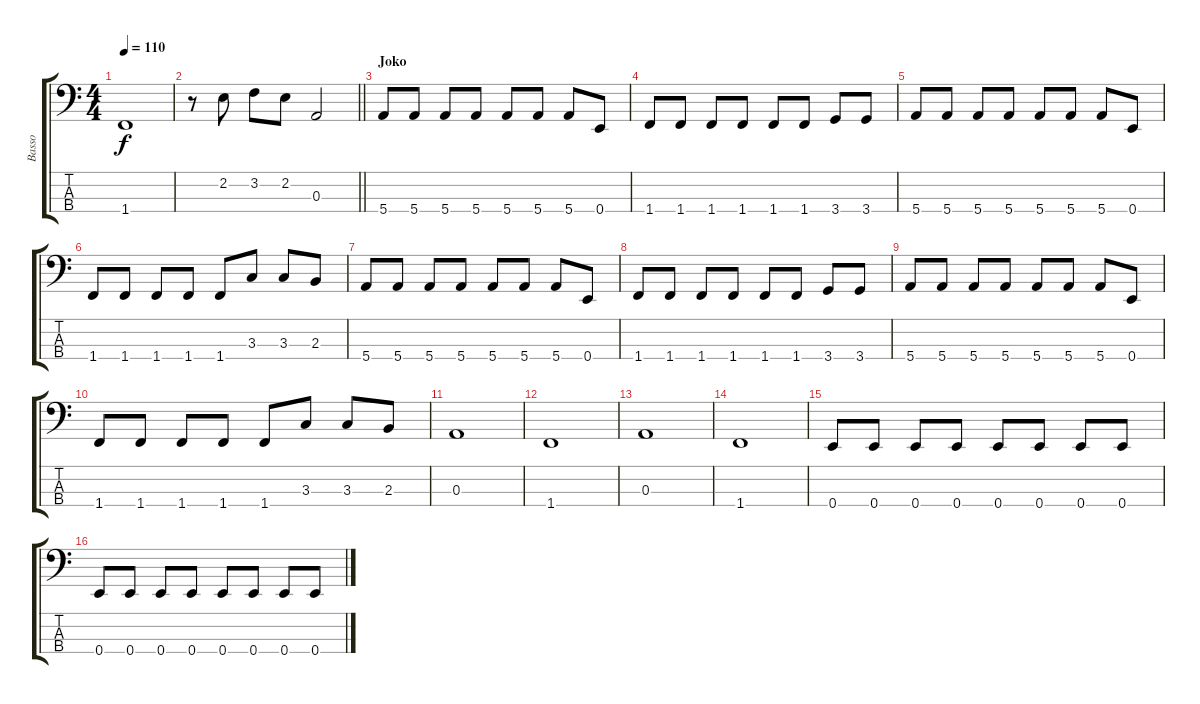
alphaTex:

\track ("Basso" "Basso") {instrument electricbasspick}
\staff {score tabs}
\tuning (G2 D2 A1 E1) {hide}
\ts (4 4)
\tempo 110
\clef f4
\ks c
1.4.1{dy f} |
\barLineRight lightlight
r.8 2.2.8 3.2.8 2.2.8 0.3.2 |
\section ("" "Joko")
5.4.8 5.4.8 5.4.8 5.4.8 5.4.8 5.4.8 5.4.8 0.4.8 |
1.4.8 1.4.8 1.4.8 1.4.8 1.4.8 1.4.8 3.4.8 3.4.8 |
5.4.8 5.4.8 5.4.8 5.4.8 5.4.8 5.4.8 5.4.8 0.4.8 |
1.4.8 1.4.8 1.4.8 1.4.8 1.4.8 3.3.8 3.3.8 2.3.8 |
5.4.8 5.4.8 5.4.8 5.4.8 5.4.8 5.4.8 5.4.8 0.4.8 |
1.4.8 1.4.8 1.4.8 1.4.8 1.4.8 1.4.8 3.4.8 3.4.8 |
5.4.8 5.4.8 5.4.8 5.4.8 5.4.8 5.4.8 5.4.8 0.4.8 |
1.4.8 1.4.8 1.4.8 1.4.8 1.4.8 3.3.8 3.3.8 2.3.8 |
0.3.1 |
1.4.1 |
0.3.1 |
1.4.1 |
0.4.8 0.4.8 0.4.8 0.4.8 0.4.8 0.4.8 0.4.8 0.4.8 |
0.4.8 0.4.8 0.4.8 0.4.8 0.4.8 0.4.8 0.4.8 0.4.8
